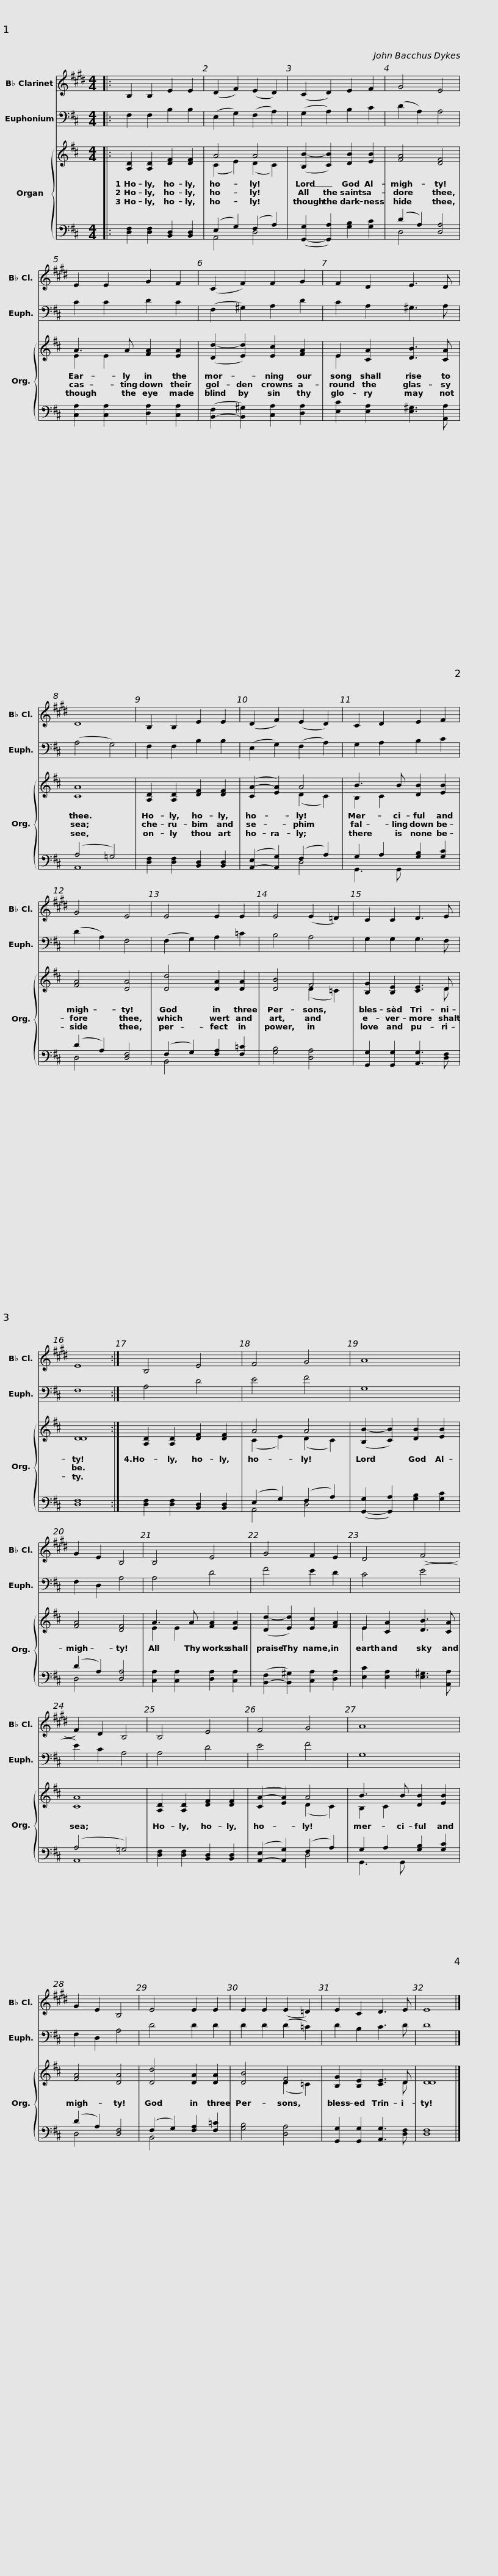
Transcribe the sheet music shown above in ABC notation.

X:1
%%score 1 2 { ( 3 5 ) | ( 4 6 ) }
L:1/8
M:4/4
I:linebreak $
K:D
V:1 treble transpose=-2
V:2 bass
V:3 treble
V:5 treble
V:4 bass
V:6 bass
V:1
[K:E]|: B,2 B,2 E2 E2 | (D2 F2) (E2 D2) | (C2 D2) E2 F2 | G4 E4 |$ E2 E2 G2 F2 | %5
 (C2 F2) F2 G2 | F2 D2 E3 D | D8 |$ B,2 B,2 E2 E2 | (D2 F2) (E2 D2) | %10
 C2 D2 E2 F2 | G4 E4 | E4 E2 E2 |$ E4 (E2 =D2) | C2 C2 D3 E | %15
 E8 :| B,4 E4 | F4 G4 | A8 |$ G2 E2 B,4 | %20
 B,4 E4 | G4 F2 E2 | D4 (F4 | F2) D2 B,4 |$ B,4 E4 | %25
 F4 G4 | A8 | G2 E2 B,4 | E4 E2 E2 | E2 E2 (E2 =D2) |$ %30
 E2 C2 D3 E | E8 |] %32
V:2
|: F,2 F,2 B,2 B,2 | (E,2 G,2) (F,2 A,2) | (G,2 A,2) B,2 C2 | (D2 A,2) A,4 |$ C2 C2 D2 C2 | %5
 (F,2 ^G,2) A,2 D2 | C2 A,2 ^G,3 A, | (A,4 G,4) |$ F,2 F,2 B,2 B,2 | (E,2 G,2) (F,2 A,2) | %10
 G,2 A,2 B,2 C2 | (D2 A,2) F,4 | (F,2 G,2) A,2 =C2 |$ B,4 A,4 | G,2 G,2 G,3 F, | %15
 F,8 :| A,4 D4 | E4 F4 | G,8 |$ F,2 D,2 A,4 | %20
 A,4 D4 | F4 E2 D2 | C4 (E4 | E2) C2 A,4 |$ A,4 D4 | %25
 E4 F4 | G,8 | F,2 D,2 A,4 | D4 D2 D2 | D2 D2 (D2 =C2) |$ %30
 D2 B,2 C3 D | D8 |] %32
V:3
|: [A,D]2 [A,D]2 [DF]2 [DF]2 | A4 A4 | ([B,B-]2 [CB]2) [DB]2 [EB]2 | [FA]4 [DF]4 |$ A3 A [FA]2 [EA]2 | %5
 ([Dd-]2 [Ed]2) [Ec]2 [FA]2 | E2 [CA]2 [DB]3 [CA] | [CA]8 |$ [A,D]2 [A,D]2 [DF]2 [DF]2 | ([CA-]2 [EA]2) A4 | %10
 B3 B [DB]2 [EB]2 | [FA]4 [DA]4 | [Dd]4 [DA]2 [DA]2 |$ [DB]4 F4 | [B,G]2 [B,E]2 [CE]3 D | %15
 [DD]8 :| [A,D]2 [A,D]2 [DF]2 [DF]2 | A4 A4 | ([B,B-]2 [CB]2) [DB]2 [EB]2 |$ [FA]4 [DF]4 | %20
 A3 A [FA]2 [EA]2 | ([Dd-]2 [Ed]2) [Ec]2 [FA]2 | E2 [CA]2 [DB]3 [CA] | [CA]8 |$ [A,D]2 [A,D]2 [DF]2 [DF]2 | %25
 ([CA-]2 [EA]2) A4 | B3 B [DB]2 [EB]2 | [FA]4 [DA]4 | [Dd]4 [DA]2 [DA]2 | [DB]4 F4 |$ %30
 [B,G]2 [B,E]2 [CE]3 D | [DD]8 |] %32
V:4
|: [D,F,]2 [D,F,]2 [B,,D,]2 [B,,D,]2 | (E,2 G,2) (F,2 A,2) | ([G,,-G,]2 [G,,A,]2) [G,B,]2 [G,C]2 | (D2 A,2) [D,A,]4 |$ [C,A,]2 [C,A,]2 [D,A,]2 [C,A,]2 | %5
 ([B,,-F,]2 [B,,^G,]2) [C,A,]2 [D,A,]2 | [E,C]2 [E,A,]2 [E,^G,]3 [A,,A,] | (A,4 =G,4) |$ [D,F,]2 [D,F,]2 [B,,D,]2 [B,,D,]2 | ([A,,-E,]2 [A,,G,]2) (F,2 A,2) | %10
 G,2 A,2 [G,B,]2 [G,C]2 | (D2 A,2) [D,F,]4 | (F,2 G,2) [F,A,]2 [F,=C]2 |$ [G,B,]4 [D,A,]4 | [G,,G,]2 [G,,G,]2 [A,,G,]3 [D,F,] | %15
 [D,F,]8 :| [D,F,]2 [D,F,]2 [B,,D,]2 [B,,D,]2 | (E,2 G,2) (F,2 A,2) | ([G,,-G,]2 [G,,A,]2) [G,B,]2 [G,C]2 |$ (D2 A,2) [D,A,]4 | %20
 [C,A,]2 [C,A,]2 [D,A,]2 [C,A,]2 | ([B,,-F,]2 [B,,^G,]2) [C,A,]2 [D,A,]2 | [E,C]2 [E,A,]2 [E,^G,]3 [A,,A,] | (A,4 =G,4) |$ [D,F,]2 [D,F,]2 [B,,D,]2 [B,,D,]2 | %25
 ([A,,-E,]2 [A,,G,]2) (F,2 A,2) | G,2 A,2 [G,B,]2 [G,C]2 | (D2 A,2) [D,F,]4 | (F,2 G,2) [F,A,]2 [F,=C]2 | [G,B,]4 [D,A,]4 |$ %30
 [G,,G,]2 [G,,G,]2 [A,,G,]3 [D,F,] | [D,F,]8 |] %32
V:5
|: x8 | (C2 E2) (D2 C2) | x8 | x8 |$ E2 E2 x4 | %5
 x8 | E2 x x5 | x8 |$ x8 | x4 (D2 C2) | %10
 B,2 C2 x4 | x8 | x8 |$ x4 (D2 =C2) | x7 D | %15
 x8 :| x8 | (C2 E2) (D2 C2) | x8 |$ x8 | %20
 E2 E2 x4 | x8 | E2 x x5 | x8 |$ x8 | %25
 x4 (D2 C2) | B,2 C2 x4 | x8 | x8 | x4 (D2 =C2) |$ %30
 x7 D | x8 |] %32
V:6
|: x8 | A,,4 D,4 | x8 | D,4 x4 |$ x8 | %5
 x8 | x8 | A,,8 |$ x8 | x4 D,4 | %10
 G,,3 G,, x4 | D,4 x4 | B,,4 x4 |$ x8 | x8 | %15
 x8 :| x8 | A,,4 D,4 | x8 |$ D,4 x4 | %20
 x8 | x8 | x8 | A,,8 |$ x8 | %25
 x4 D,4 | G,,3 G,, x4 | D,4 x4 | B,,4 x4 | x8 |$ %30
 x8 | x8 |] %32
